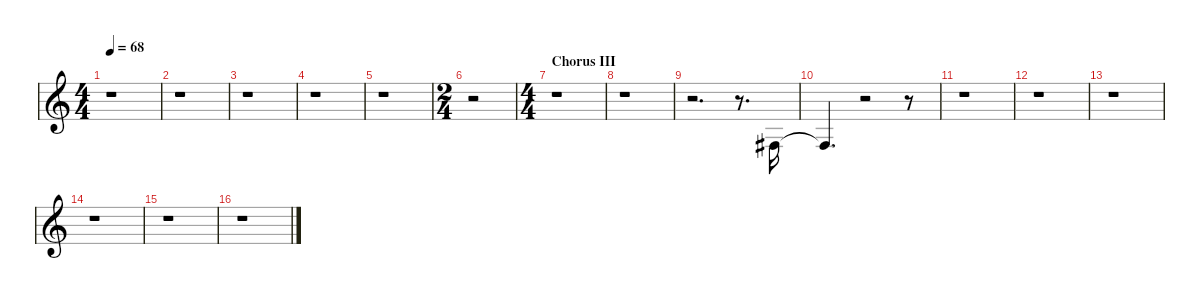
\defaultSystemsLayout 4
\hideDynamics
\bracketExtendMode nobrackets
\otherSystemsTrackNameOrientation horizontal
\track ("V. Harmony 2" "  ") {instrument voiceoohs}
\staff {score}
\tuning (Eb4 Bb3 Gb3 Db3 Ab2 Eb2)
\ts (4 4)
\tempo 68
\clef g2
\ks c
r.1{dy mf beam Down} |
r.1{beam Down} |
r.1{beam Down} |
r.1{beam Down} |
r.1{beam Down} |
\ts (2 4)
\beaming (8 2 2)
r.2{beam Down} |
\ts (4 4)
\beaming (8 2 2 2 2)
\section ("" "Chorus III")
r.1{beam Down} |
r.1{beam Down} |
r.2{d beam Down} r.8{d beam Down} 5.4{acc #}.16{beam Up} |
5.4{t acc #}.4{d beam Up} r.2{beam Up} r.8{beam Up} |
r.1{beam Down} |
r.1{beam Down} |
r.1{beam Down} |
r.1{beam Down} |
r.1{beam Down} |
r.1{beam Down}
